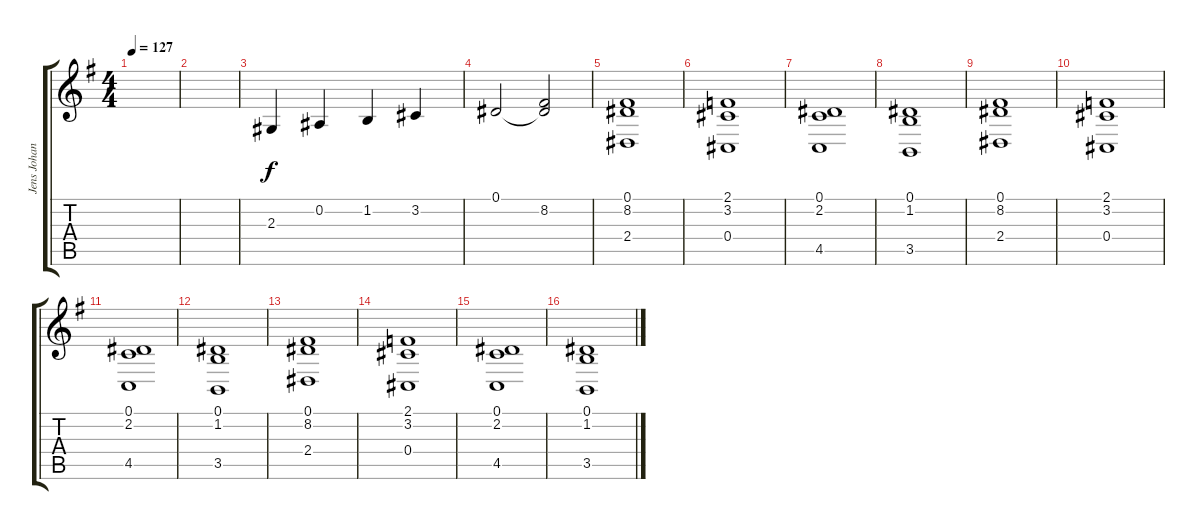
\track ("Jens Johansson I" "Jens Johan") {instrument choiraahs}
\staff {score tabs}
\tuning (Eb4 Bb3 Gb3 Db3 Ab2 Eb2) {hide}
\ts (4 4)
\tempo 127
\clef g2
\ks g
|
|
2.3.4 0.2.4 1.2.4 3.2.4 |
0.1.2 (0.1{t} 8.2).2 |
(0.1 8.2 2.4).1{volume 13 instrument choiraahs} |
(2.1 3.2 0.4).1 |
(0.1 2.2 4.5).1 |
(0.1 1.2 3.5).1 |
(0.1 8.2 2.4).1{volume 13 instrument choiraahs} |
(2.1 3.2 0.4).1 |
(0.1 2.2 4.5).1 |
(0.1 1.2 3.5).1 |
(0.1 8.2 2.4).1{volume 13 instrument choiraahs} |
(2.1 3.2 0.4).1 |
(0.1 2.2 4.5).1 |
(0.1 1.2 3.5).1
